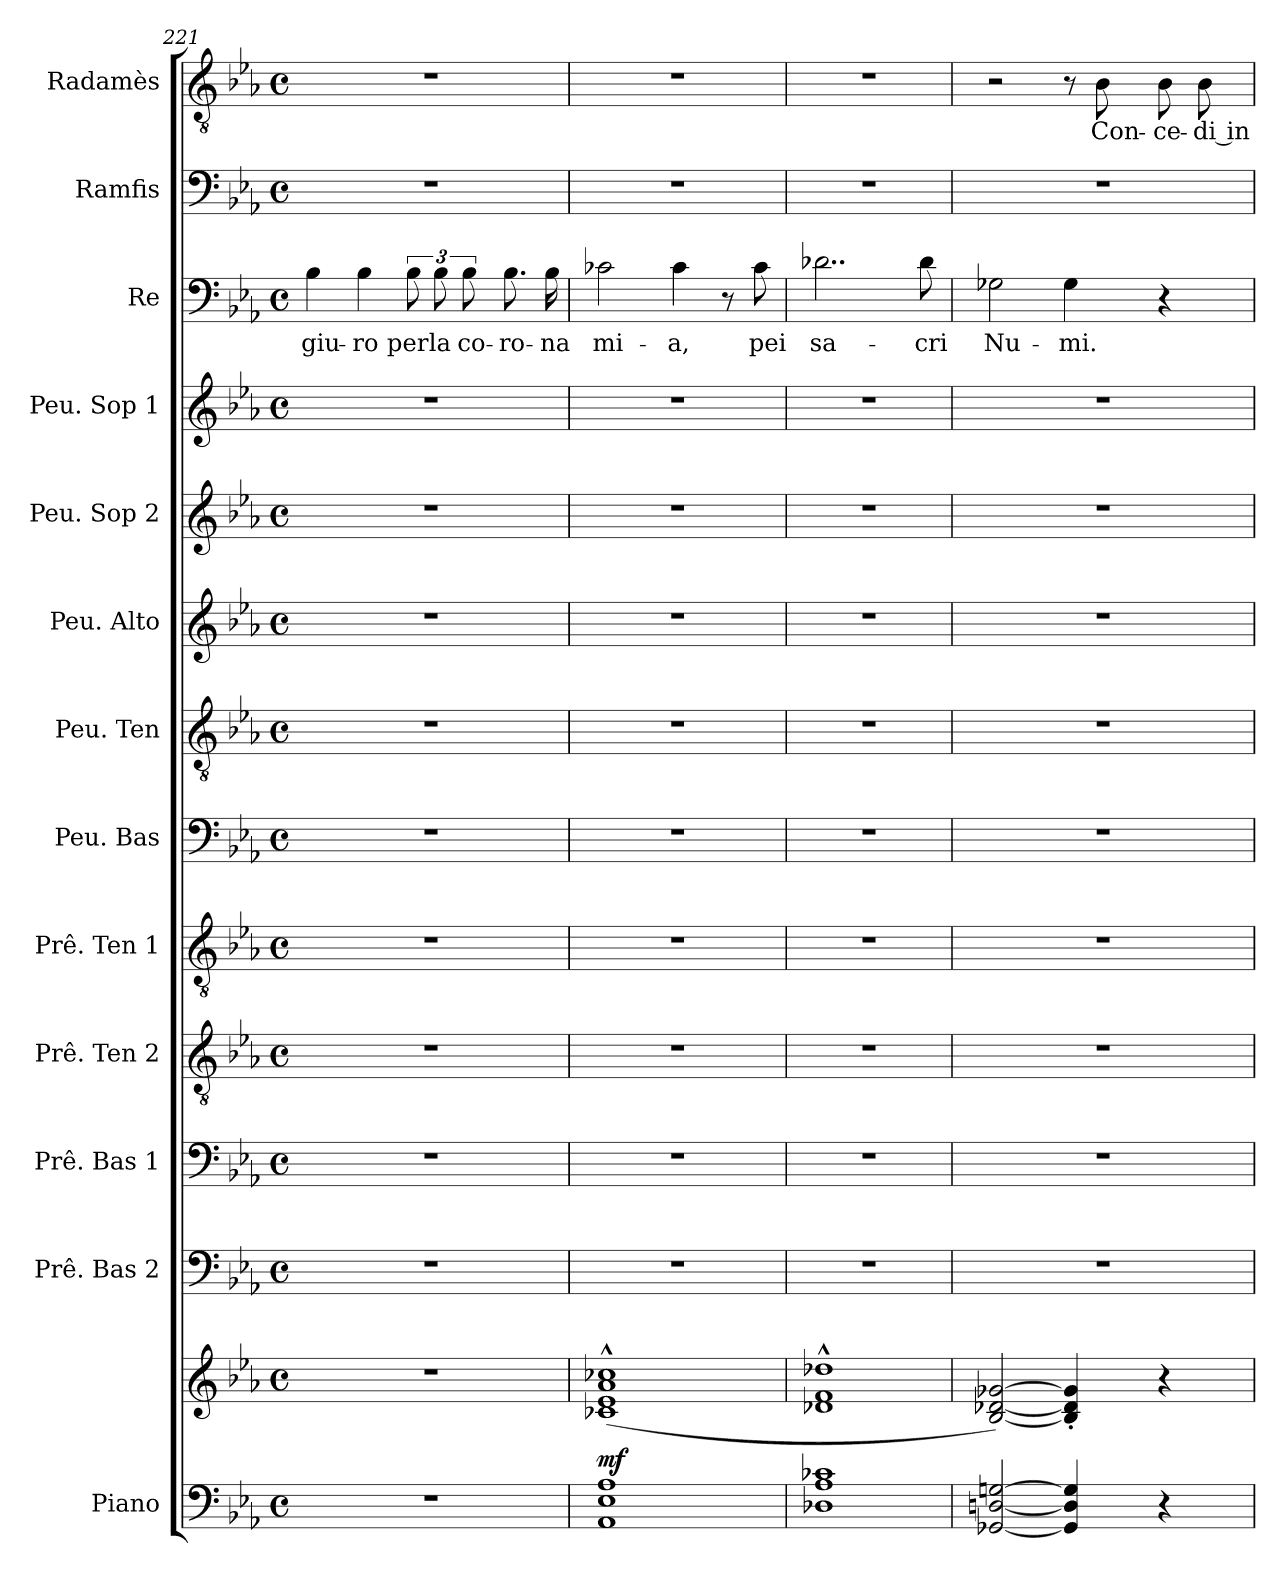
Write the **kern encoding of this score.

**kern	**kern	**dynam	**kern	**kern	**kern	**kern	**kern	**kern	**kern	**kern	**kern	**kern	**text	**kern	**kern	**text
*part13	*part13	*part13	*part12	*part11	*part10	*part9	*part8	*part7	*part6	*part5	*part4	*part3	*part3	*part2	*part1	*part1
*staff14	*staff13	*staff13/14	*staff12	*staff11	*staff10	*staff9	*staff8	*staff7	*staff6	*staff5	*staff4	*staff3	*staff3	*staff2	*staff1	*staff1
*I"Piano	*	*	*I"Prê. Bas 2	*I"Prê. Bas 1	*I"Prê. Ten 2	*I"Prê. Ten 1	*I"Peu. Bas	*I"Peu. Ten	*I"Peu. Alto	*I"Peu. Sop 2	*I"Peu. Sop 1	*I"Re	*	*I"Ramfis	*I"Radamès	*
*I'Pno	*	*	*I'Prê. B2	*I'Prê. B1	*I'Prê. T2	*I'Prê. T1	*I'Peu. Bas	*I'Peu. Ten	*I'Peu. Alto	*I'Peu. S2	*I'Peu. S1	*I'Re	*	*I'Ram.	*I'Rad.	*
!!LO:LB:g=z
*clefF4	*clefG2	*	*clefF4	*clefF4	*clefGv2	*clefGv2	*clefF4	*clefGv2	*clefG2	*clefG2	*clefG2	*clefF4	*	*clefF4	*clefGv2	*
*k[b-e-a-]	*k[b-e-a-]	*	*k[b-e-a-]	*k[b-e-a-]	*k[b-e-a-]	*k[b-e-a-]	*k[b-e-a-]	*k[b-e-a-]	*k[b-e-a-]	*k[b-e-a-]	*k[b-e-a-]	*k[b-e-a-]	*	*k[b-e-a-]	*k[b-e-a-]	*
*M4/4	*M4/4	*	*M4/4	*M4/4	*M4/4	*M4/4	*M4/4	*M4/4	*M4/4	*M4/4	*M4/4	*M4/4	*	*M4/4	*M4/4	*
*met(c)	*met(c)	*	*met(c)	*met(c)	*met(c)	*met(c)	*met(c)	*met(c)	*met(c)	*met(c)	*met(c)	*met(c)	*	*met(c)	*met(c)	*
=221	=221	=221	=221	=221	=221	=221	=221	=221	=221	=221	=221	=221	=221	=221	=221	=221
!	!	!	!	!	!	!	!	!	!	!	!	!	!LO:LY:b:color=#0055FF	!	!	!
1r	1r	.	1r	1r	1r	1r	1r	1r	1r	1r	1r	4B-\	giu-	1r	1r	.
!	!	!	!	!	!	!	!	!	!	!	!	!	!LO:LY:b:color=#0055FF	!	!	!
.	.	.	.	.	.	.	.	.	.	.	.	4B-\	-ro	.	.	.
!	!	!	!	!	!	!	!	!	!	!	!	!	!LO:LY:b:color=#0055FF	!	!	!
.	.	.	.	.	.	.	.	.	.	.	.	12B-\	per	.	.	.
!	!	!	!	!	!	!	!	!	!	!	!	!	!LO:LY:b:color=#0055FF	!	!	!
.	.	.	.	.	.	.	.	.	.	.	.	12B-\	la	.	.	.
!	!	!	!	!	!	!	!	!	!	!	!	!	!LO:LY:b:color=#0055FF	!	!	!
.	.	.	.	.	.	.	.	.	.	.	.	12B-\	co-	.	.	.
!	!	!	!	!	!	!	!	!	!	!	!	!	!LO:LY:b:color=#0055FF	!	!	!
.	.	.	.	.	.	.	.	.	.	.	.	8.B-\	-ro-	.	.	.
!	!	!	!	!	!	!	!	!	!	!	!	!	!LO:LY:b:color=#0055FF	!	!	!
.	.	.	.	.	.	.	.	.	.	.	.	16B-\	-na	.	.	.
=222	=222	=222	=222	=222	=222	=222	=222	=222	=222	=222	=222	=222	=222	=222	=222	=222
!	!	!LO:DY:a=2	!	!	!	!	!	!	!	!	!	!	!LO:LY:b:color=#0055FF	!	!	!
1AA- 1E- 1A-	(>1c-X^^ 1e-^^ 1a-^^ 1cc-X^^	mf	1r	1r	1r	1r	1r	1r	1r	1r	1r	2c-X\	mi-	1r	1r	.
!	!	!	!	!	!	!	!	!	!	!	!	!	!LO:LY:b:color=#0055FF	!	!	!
.	.	.	.	.	.	.	.	.	.	.	.	4c-\	-a,	.	.	.
.	.	.	.	.	.	.	.	.	.	.	.	8r	.	.	.	.
!	!	!	!	!	!	!	!	!	!	!	!	!	!LO:LY:b:color=#0055FF	!	!	!
.	.	.	.	.	.	.	.	.	.	.	.	8c-\	pei	.	.	.
=223	=223	=223	=223	=223	=223	=223	=223	=223	=223	=223	=223	=223	=223	=223	=223	=223
!	!	!	!	!	!	!	!	!	!	!	!	!	!LO:LY:b:color=#0055FF	!	!	!
1D-X 1A- 1c-X	1d-X^^ 1f^^ 1dd-X^^	.	1r	1r	1r	1r	1r	1r	1r	1r	1r	2..d-X\	sa-	1r	1r	.
!	!	!	!	!	!	!	!	!	!	!	!	!	!LO:LY:b:color=#0055FF	!	!	!
.	.	.	.	.	.	.	.	.	.	.	.	8d-\	-cri	.	.	.
=224	=224	=224	=224	=224	=224	=224	=224	=224	=224	=224	=224	=224	=224	=224	=224	=224
!	!	!	!	!	!	!	!	!	!	!	!	!	!LO:LY:b:color=#0055FF	!	!	!
[2GG-X/ [2Dn/ [2Gn/	[2B-/ [2d-X/ [2g-X/)	.	1r	1r	1r	1r	1r	1r	1r	1r	1r	2G-X\	Nu-	1r	2r	.
!	!	!	!	!	!	!	!	!	!	!	!	!	!LO:LY:b:color=#0055FF	!	!	!
4GG-/] 4D/] 4G/]	4B-/]' 4d-/]' 4g-/]'	.	.	.	.	.	.	.	.	.	.	4G-\	-mi.	.	8r	.
!	!	!	!	!	!	!	!	!	!	!	!	!	!	!	!	!LO:LY:b:color=#0055FF
.	.	.	.	.	.	.	.	.	.	.	.	.	.	.	8B-\	Con-
!	!	!	!	!	!	!	!	!	!	!	!	!	!	!	!	!LO:LY:b:color=#0055FF
4r	4r	.	.	.	.	.	.	.	.	.	.	4r	.	.	8B-\	-ce-
!	!	!	!	!	!	!	!	!	!	!	!	!	!	!	!	!LO:LY:b:color=#0055FF
.	.	.	.	.	.	.	.	.	.	.	.	.	.	.	8B-\	-di in
=	=	=	=	=	=	=	=	=	=	=	=	=	=	=	=	=
*-	*-	*-	*-	*-	*-	*-	*-	*-	*-	*-	*-	*-	*-	*-	*-	*-
